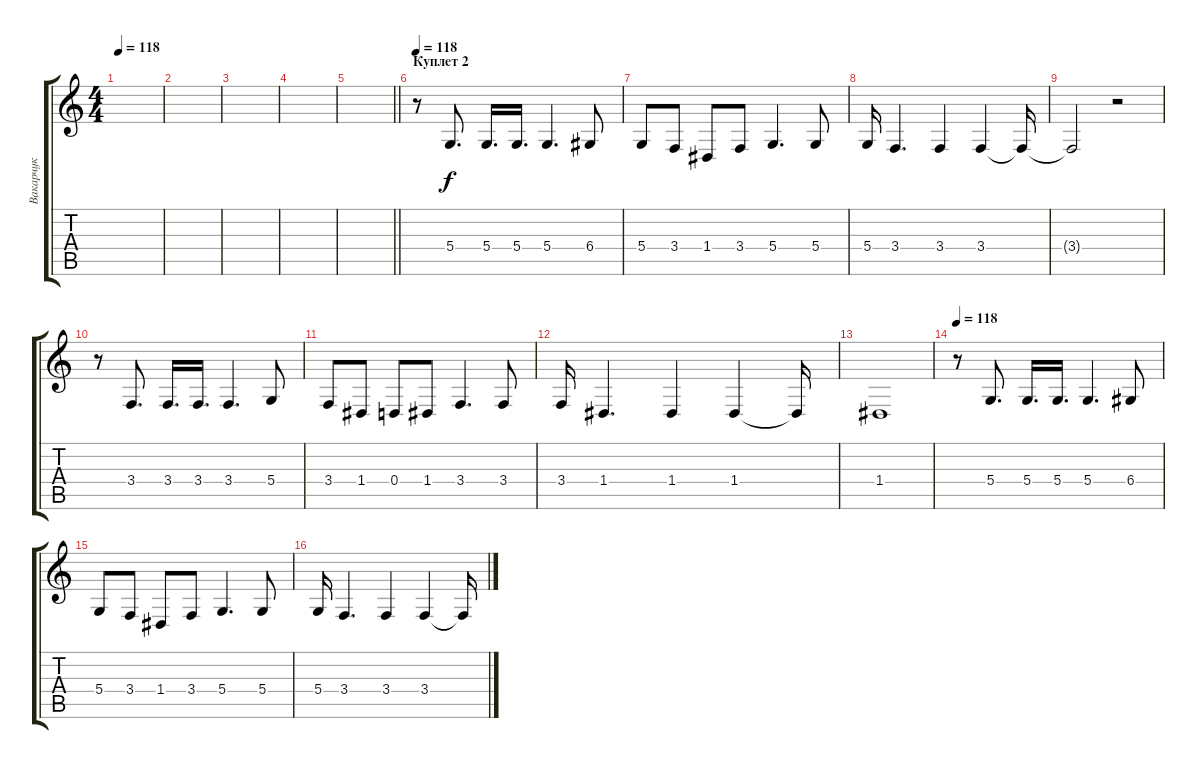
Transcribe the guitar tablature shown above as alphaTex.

\track ("Вакарчук" "Вакарчук") {instrument tenorsax}
\staff {score tabs}
\tuning (E4 B3 G3 D3 A2 E2) {hide}
\ts (4 4)
\tempo 118
\clef g2
\ks c
|
|
|
|
\barLineRight lightlight
|
\section ("" "Куплет 2")
\tempo 118
r.8 5.4.8{d} 5.4.16{d} 5.4.16{d} 5.4.4{d} 6.4.8 |
5.4.8 3.4.8 1.4.8 3.4.8 5.4.4{d} 5.4.8 |
5.4.16 3.4.4{d} 3.4.4 3.4.4 3.4{t}.16 |
3.4{t}.2 r.2 |
r.8 3.4.8{d} 3.4.16{d} 3.4.16{d} 3.4.4{d} 5.4.8 |
3.4.8 1.4.8 0.4.8 1.4.8 3.4.4{d} 3.4.8 |
3.4.16 1.4.4{d} 1.4.4 1.4.4 1.4{t}.16 |
1.4.1 |
\tempo 118
r.8 5.4.8{d} 5.4.16{d} 5.4.16{d} 5.4.4{d} 6.4.8 |
5.4.8 3.4.8 1.4.8 3.4.8 5.4.4{d} 5.4.8 |
5.4.16 3.4.4{d} 3.4.4 3.4.4 3.4{t}.16
